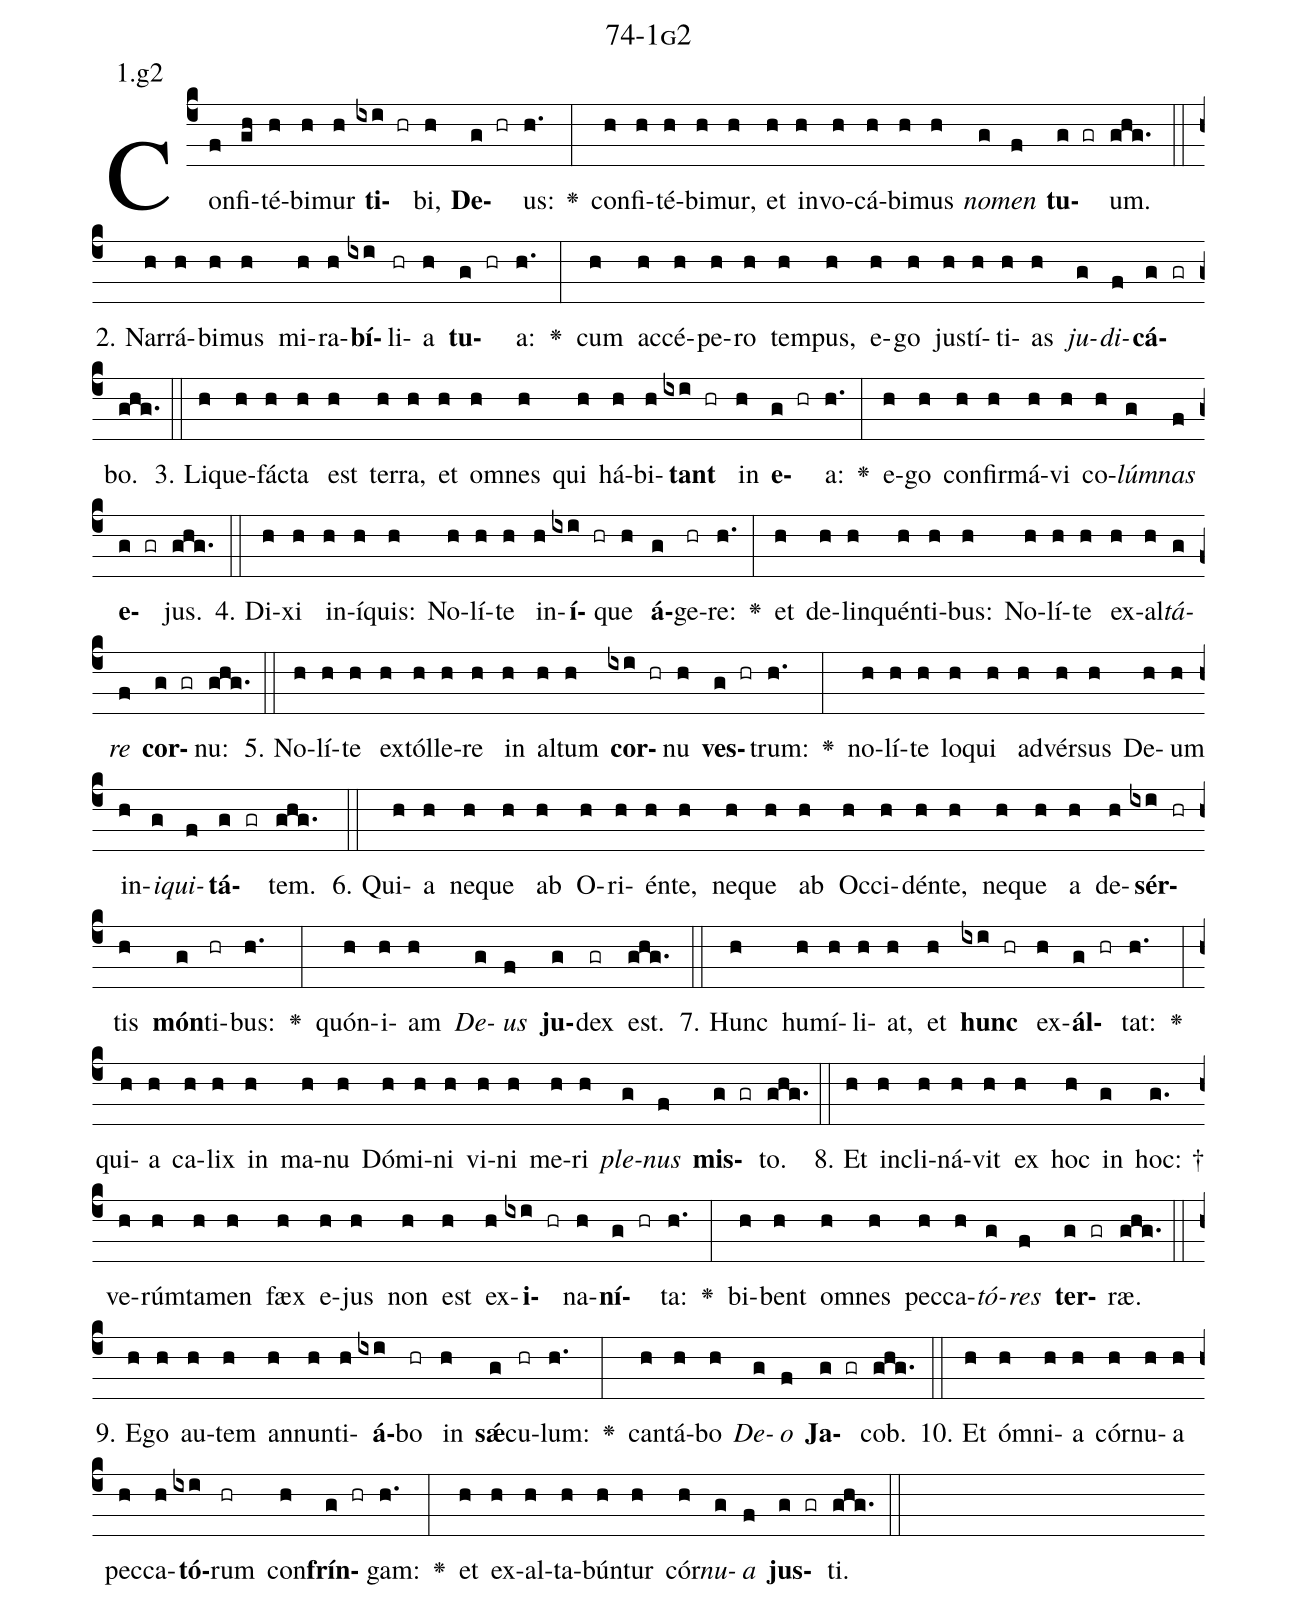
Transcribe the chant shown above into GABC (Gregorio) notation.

name: 74-1g2;
annotation: 1.g2;
%%
(c4)Con(f)fi(gh)té(h)bi(h)mur(h) <b>ti</b>(ixi hr)bi,(h) <b>De</b>(g hr)us:(h.) <v>\greheightstar</v>(:) con(h)fi(h)té(h)bi(h)mur,(h) et(h) in(h)vo(h)cá(h)bi(h)mus(h) <i>no</i>(g)<i>men</i>(f) <b>tu</b>(g gr)um.(ghg.) (::)
2. Nar(h)rá(h)bi(h)mus(h) mi(h)ra(h)<b>bí</b>(ixi)li(hr)a(h) <b>tu</b>(g hr)a:(h.) <v>\greheightstar</v>(:) cum(h) ac(h)cé(h)pe(h)ro(h) tem(h)pus,(h) e(h)go(h) jus(h)tí(h)ti(h)as(h) <i>ju</i>(g)<i>di</i>(f)<b>cá</b>(g gr)bo.(ghg.) (::)
3. Li(h)que(h)fác(h)ta(h) est(h) ter(h)ra,(h) et(h) om(h)nes(h) qui(h) há(h)bi(h)<b>tant</b>(ixi hr) in(h) <b>e</b>(g hr)a:(h.) <v>\greheightstar</v>(:) e(h)go(h) con(h)fir(h)má(h)vi(h) co(h)<i>lúm</i>(g)<i>nas</i>(f) <b>e</b>(g gr)jus.(ghg.) (::)
4. Di(h)xi(h) in(h)í(h)quis:(h) No(h)lí(h)te(h) in(h)<b>í</b>(ixi hr)que(h) <b>á</b>(g)ge(hr)re:(h.) <v>\greheightstar</v>(:) et(h) de(h)lin(h)quén(h)ti(h)bus:(h) No(h)lí(h)te(h) ex(h)al(h)<i>tá</i>(g)<i>re</i>(f) <b>cor</b>(g gr)nu:(ghg.) (::)
5. No(h)lí(h)te(h) ex(h)tól(h)le(h)re(h) in(h) al(h)tum(h) <b>cor</b>(ixi hr)nu(h) <b>ves</b>(g hr)trum:(h.) <v>\greheightstar</v>(:) no(h)lí(h)te(h) lo(h)qui(h) ad(h)vér(h)sus(h) De(h)um(h) in(h)<i>i</i>(g)<i>qui</i>(f)<b>tá</b>(g gr)tem.(ghg.) (::)
6. Qui(h)a(h) ne(h)que(h) ab(h) O(h)ri(h)én(h)te,(h) ne(h)que(h) ab(h) Oc(h)ci(h)dén(h)te,(h) ne(h)que(h) a(h) de(h)<b>sér</b>(ixi hr)tis(h) <b>món</b>(g)ti(hr)bus:(h.) <v>\greheightstar</v>(:) quón(h)i(h)am(h) <i>De</i>(g)<i>us</i>(f) <b>ju</b>(g)dex(gr) est.(ghg.) (::)
7. Hunc(h) hu(h)mí(h)li(h)at,(h) et(h) <b>hunc</b>(ixi hr) ex(h)<b>ál</b>(g hr)tat:(h.) <v>\greheightstar</v>(:) qui(h)a(h) ca(h)lix(h) in(h) ma(h)nu(h) Dó(h)mi(h)ni(h) vi(h)ni(h) me(h)ri(h) <i>ple</i>(g)<i>nus</i>(f) <b>mis</b>(g gr)to.(ghg.) (::)
8. Et(h) in(h)cli(h)ná(h)vit(h) ex(h) hoc(h) in(g) hoc: †(g.) ve(h)rúm(h)ta(h)men(h) fæx(h) e(h)jus(h) non(h) est(h) ex(h)<b>i</b>(ixi hr)na(h)<b>ní</b>(g hr)ta:(h.) <v>\greheightstar</v>(:) bi(h)bent(h) om(h)nes(h) pec(h)ca(h)<i>tó</i>(g)<i>res</i>(f) <b>ter</b>(g gr)ræ.(ghg.) (::)
9. E(h)go(h) au(h)tem(h) an(h)nun(h)ti(h)<b>á</b>(ixi)bo(hr) in(h) <b>sǽ</b>(g)cu(hr)lum:(h.) <v>\greheightstar</v>(:) can(h)tá(h)bo(h) <i>De</i>(g)<i>o</i>(f) <b>Ja</b>(g gr)cob.(ghg.) (::)
10. Et(h) óm(h)ni(h)a(h) cór(h)nu(h)a(h) pec(h)ca(h)<b>tó</b>(ixi)rum(hr) con(h)<b>frín</b>(g hr)gam:(h.) <v>\greheightstar</v>(:) et(h) ex(h)al(h)ta(h)bún(h)tur(h) cór(h)<i>nu</i>(g)<i>a</i>(f) <b>jus</b>(g gr)ti.(ghg.) (::)
